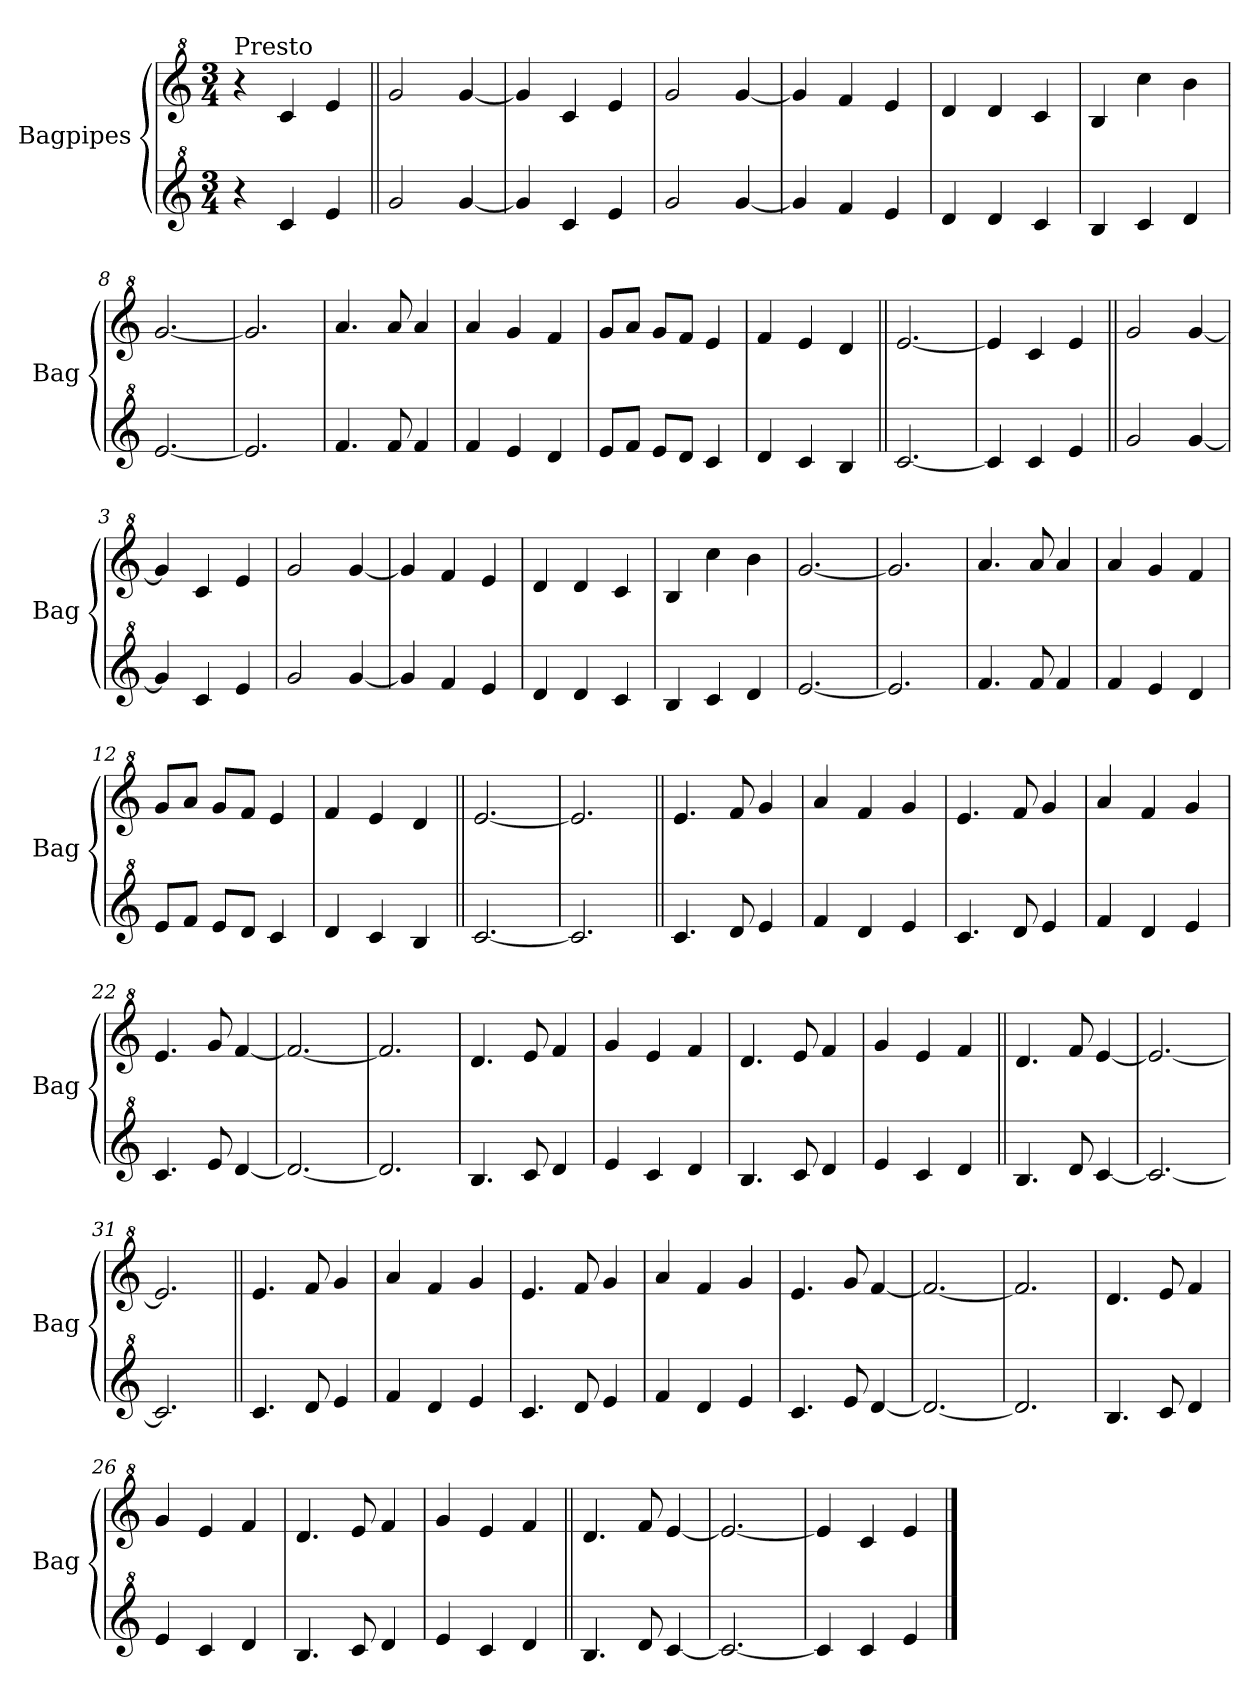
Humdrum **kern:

**kern	**kern
*part2	*part1
*staff2	*staff1
*I"Bagpipes	*I"Bagpipes
*I'Bag	*I'Bag
*clefG^2	*clefG^2
*k[]	*k[]
*C:	*C:
*M3/4	*M3/4
=1	=1
!	!LO:TX:a:t=Presto
4r	4r
4cc/	4cc/
4ee/	4ee/
=2||	=2||
2gg/	2gg/
[4gg/	[4gg/
=3	=3
4gg/]	4gg/]
4cc/	4cc/
4ee/	4ee/
=4	=4
2gg/	2gg/
[4gg/	[4gg/
=5	=5
4gg/]	4gg/]
4ff/	4ff/
4ee/	4ee/
=6	=6
4dd/	4dd/
4dd/	4dd/
4cc/	4cc/
=7	=7
4b/	4b/
4cc/	4ccc\
4dd/	4bb\
=8	=8
[2.ee/	[2.gg/
=9	=9
2.ee/]	2.gg/]
=10	=10
4.ff/	4.aa/
8ff/	8aa/
4ff/	4aa/
=11	=11
4ff/	4aa/
4ee/	4gg/
4dd/	4ff/
!!LO:LB:g=z
=12	=12
8ee/L	8gg/L
8ff/J	8aa/J
8ee/L	8gg/L
8dd/J	8ff/J
4cc/	4ee/
=13	=13
4dd/	4ff/
4cc/	4ee/
4b/	4dd/
=14||	=14||
[2.cc/	[2.ee/
=15	=15
4cc/]	4ee/]
4cc/	4cc/
4ee/	4ee/
=2||	=2||
2gg/	2gg/
[4gg/	[4gg/
=3	=3
4gg/]	4gg/]
4cc/	4cc/
4ee/	4ee/
=4	=4
2gg/	2gg/
[4gg/	[4gg/
=5	=5
4gg/]	4gg/]
4ff/	4ff/
4ee/	4ee/
=6	=6
4dd/	4dd/
4dd/	4dd/
4cc/	4cc/
=7	=7
4b/	4b/
4cc/	4ccc\
4dd/	4bb\
=8	=8
[2.ee/	[2.gg/
=9	=9
2.ee/]	2.gg/]
=10	=10
4.ff/	4.aa/
8ff/	8aa/
4ff/	4aa/
=11	=11
4ff/	4aa/
4ee/	4gg/
4dd/	4ff/
!!LO:LB:g=z
=12	=12
8ee/L	8gg/L
8ff/J	8aa/J
8ee/L	8gg/L
8dd/J	8ff/J
4cc/	4ee/
=13	=13
4dd/	4ff/
4cc/	4ee/
4b/	4dd/
=16||	=16||
[2.cc/	[2.ee/
=17	=17
2.cc/]	2.ee/]
=18||	=18||
4.cc/	4.ee/
8dd/	8ff/
4ee/	4gg/
=19	=19
4ff/	4aa/
4dd/	4ff/
4ee/	4gg/
=20	=20
4.cc/	4.ee/
8dd/	8ff/
4ee/	4gg/
=21	=21
4ff/	4aa/
4dd/	4ff/
4ee/	4gg/
!!LO:LB:g=z
=22	=22
4.cc/	4.ee/
8ee/	8gg/
[4dd/	[4ff/
=23	=23
2.dd/_	2.ff/_
=24	=24
2.dd/]	2.ff/]
=25	=25
4.b/	4.dd/
8cc/	8ee/
4dd/	4ff/
=26	=26
4ee/	4gg/
4cc/	4ee/
4dd/	4ff/
=27	=27
4.b/	4.dd/
8cc/	8ee/
4dd/	4ff/
=28	=28
4ee/	4gg/
4cc/	4ee/
4dd/	4ff/
=29||	=29||
4.b/	4.dd/
8dd/	8ff/
[4cc/	[4ee/
=30	=30
2.cc/_	2.ee/_
=31	=31
2.cc/]	2.ee/]
=18||	=18||
4.cc/	4.ee/
8dd/	8ff/
4ee/	4gg/
=19	=19
4ff/	4aa/
4dd/	4ff/
4ee/	4gg/
=20	=20
4.cc/	4.ee/
8dd/	8ff/
4ee/	4gg/
=21	=21
4ff/	4aa/
4dd/	4ff/
4ee/	4gg/
!!LO:LB:g=z
=22	=22
4.cc/	4.ee/
8ee/	8gg/
[4dd/	[4ff/
=23	=23
2.dd/_	2.ff/_
=24	=24
2.dd/]	2.ff/]
=25	=25
4.b/	4.dd/
8cc/	8ee/
4dd/	4ff/
=26	=26
4ee/	4gg/
4cc/	4ee/
4dd/	4ff/
=27	=27
4.b/	4.dd/
8cc/	8ee/
4dd/	4ff/
=28	=28
4ee/	4gg/
4cc/	4ee/
4dd/	4ff/
=32||	=32||
4.b/	4.dd/
8dd/	8ff/
[4cc/	[4ee/
!!LO:LB:g=z
=33	=33
2.cc/_	2.ee/_
=34	=34
4cc/]	4ee/]
4cc/	4cc/
4ee/	4ee/
==	==
*-	*-
